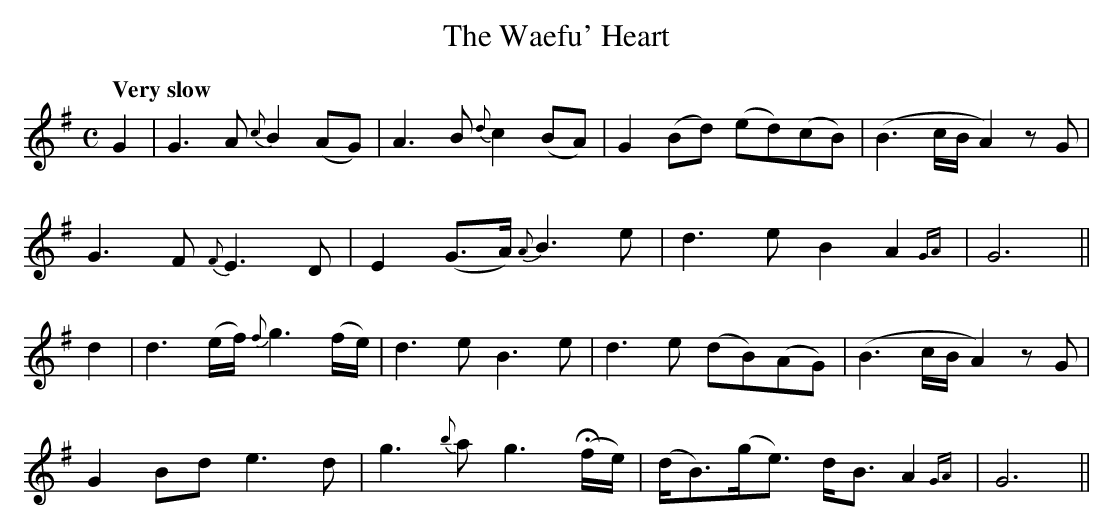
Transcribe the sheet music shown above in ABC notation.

X:1
T:Waefu' Heart, The
M:C
L:1/8
Q:"Very slow"
K:G
G2|G3A {c}B2 (AG)|A3B {d}c2 (BA)|G2 (Bd) (ed)(cB)|(B3 c/B/ A2) zG|
G3F {F}E3D|E2 (G>A) {A}B3e|d3e B2A2 {GA}|G6||
d2|d3 (e/f/) {f}g3 (f/e/)|d3e B3e|d3e (dB)(AG)|(B3 c/B/ A2) zG|
G2 Bd e3d|g3 {b}a g3!fermata!(f/e/)|(d<B)(g<e) d<B A2 {GA}|G6||
